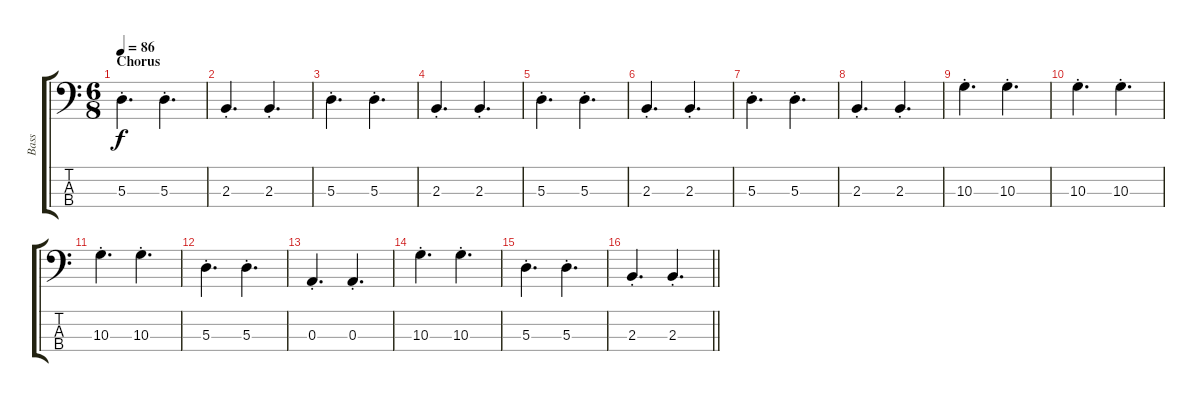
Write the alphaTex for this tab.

\track ("Bass" "Bass") {instrument electricbassfinger}
\staff {score tabs}
\tuning (G2 D2 A1 E1) {hide}
\ts (6 8)
\section ("" "Chorus")
\tempo 86
\clef f4
\ks c
5.3{st}.4{d dy f} 5.3{st}.4{d} |
2.3{st}.4{d} 2.3{st}.4{d} |
5.3{st}.4{d} 5.3{st}.4{d} |
2.3{st}.4{d} 2.3{st}.4{d} |
5.3{st}.4{d} 5.3{st}.4{d} |
2.3{st}.4{d} 2.3{st}.4{d} |
5.3{st}.4{d} 5.3{st}.4{d} |
2.3{st}.4{d} 2.3{st}.4{d} |
10.3{st}.4{d} 10.3{st}.4{d} |
10.3{st}.4{d} 10.3{st}.4{d} |
10.3{st}.4{d} 10.3{st}.4{d} |
5.3{st}.4{d} 5.3{st}.4{d} |
0.3{st}.4{d} 0.3{st}.4{d} |
10.3{st}.4{d} 10.3{st}.4{d} |
5.3{st}.4{d} 5.3{st}.4{d} |
\barLineRight lightlight
2.3{st}.4{d} 2.3{st}.4{d}
